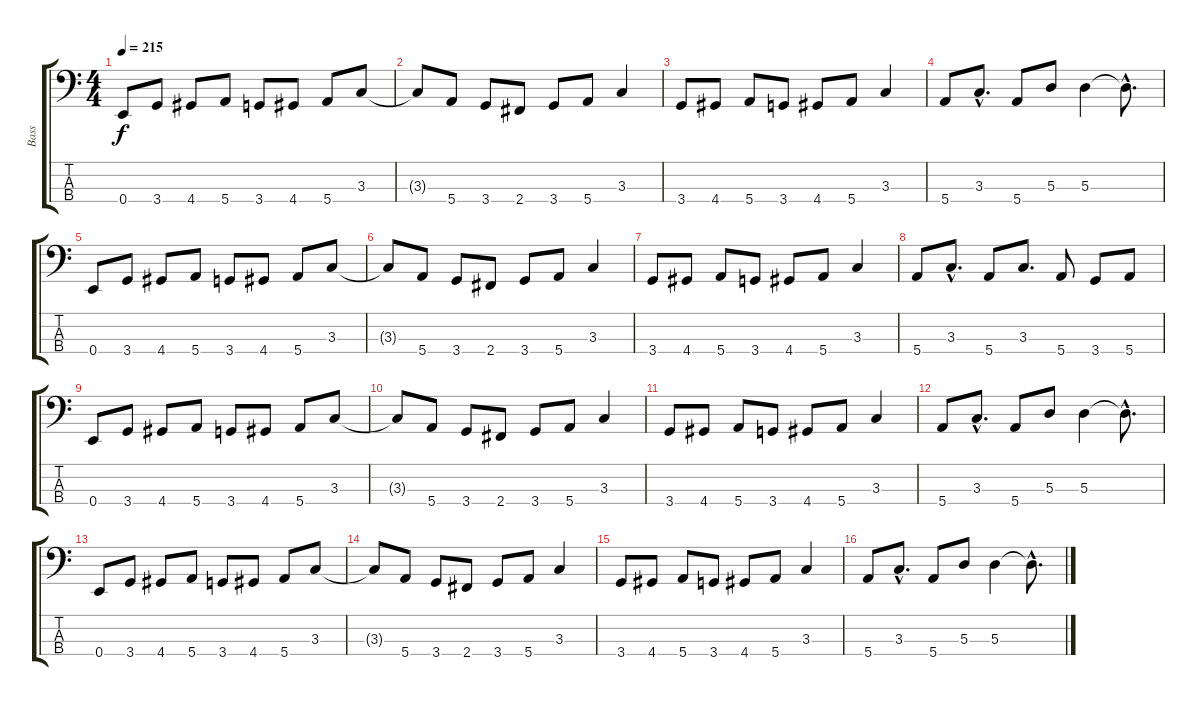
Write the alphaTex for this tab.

\track ("Bass" "Bass") {instrument electricbassfinger}
\staff {score tabs}
\tuning (G2 D2 A1 E1) {hide}
\ts (4 4)
\tempo 215
\clef f4
\ks c
0.4.8{dy f instrument electricbassfinger} 3.4.8 4.4.8 5.4.8 3.4.8 4.4.8 5.4.8 3.3.8 |
3.3{t}.8 5.4.8 3.4.8 2.4.8 3.4.8 5.4.8 3.3.4 |
3.4.8 4.4.8 5.4.8 3.4.8 4.4.8 5.4.8 3.3.4 |
5.4.8 3.3{hac}.8{d} 5.4.8 5.3.8 5.3.4 5.3{hac t}.8{d} |
0.4.8 3.4.8 4.4.8 5.4.8 3.4.8 4.4.8 5.4.8 3.3.8 |
3.3{t}.8 5.4.8 3.4.8 2.4.8 3.4.8 5.4.8 3.3.4 |
3.4.8 4.4.8 5.4.8 3.4.8 4.4.8 5.4.8 3.3.4 |
5.4.8 3.3{hac}.8{d} 5.4.8 3.3.8{d} 5.4.8 3.4.8 5.4.8 |
0.4.8 3.4.8 4.4.8 5.4.8 3.4.8 4.4.8 5.4.8 3.3.8 |
3.3{t}.8 5.4.8 3.4.8 2.4.8 3.4.8 5.4.8 3.3.4 |
3.4.8 4.4.8 5.4.8 3.4.8 4.4.8 5.4.8 3.3.4 |
5.4.8 3.3{hac}.8{d} 5.4.8 5.3.8 5.3.4 5.3{hac t}.8{d} |
0.4.8 3.4.8 4.4.8 5.4.8 3.4.8 4.4.8 5.4.8 3.3.8 |
3.3{t}.8 5.4.8 3.4.8 2.4.8 3.4.8 5.4.8 3.3.4 |
3.4.8 4.4.8 5.4.8 3.4.8 4.4.8 5.4.8 3.3.4 |
5.4.8 3.3{hac}.8{d} 5.4.8 5.3.8 5.3.4 5.3{hac t}.8{d}
